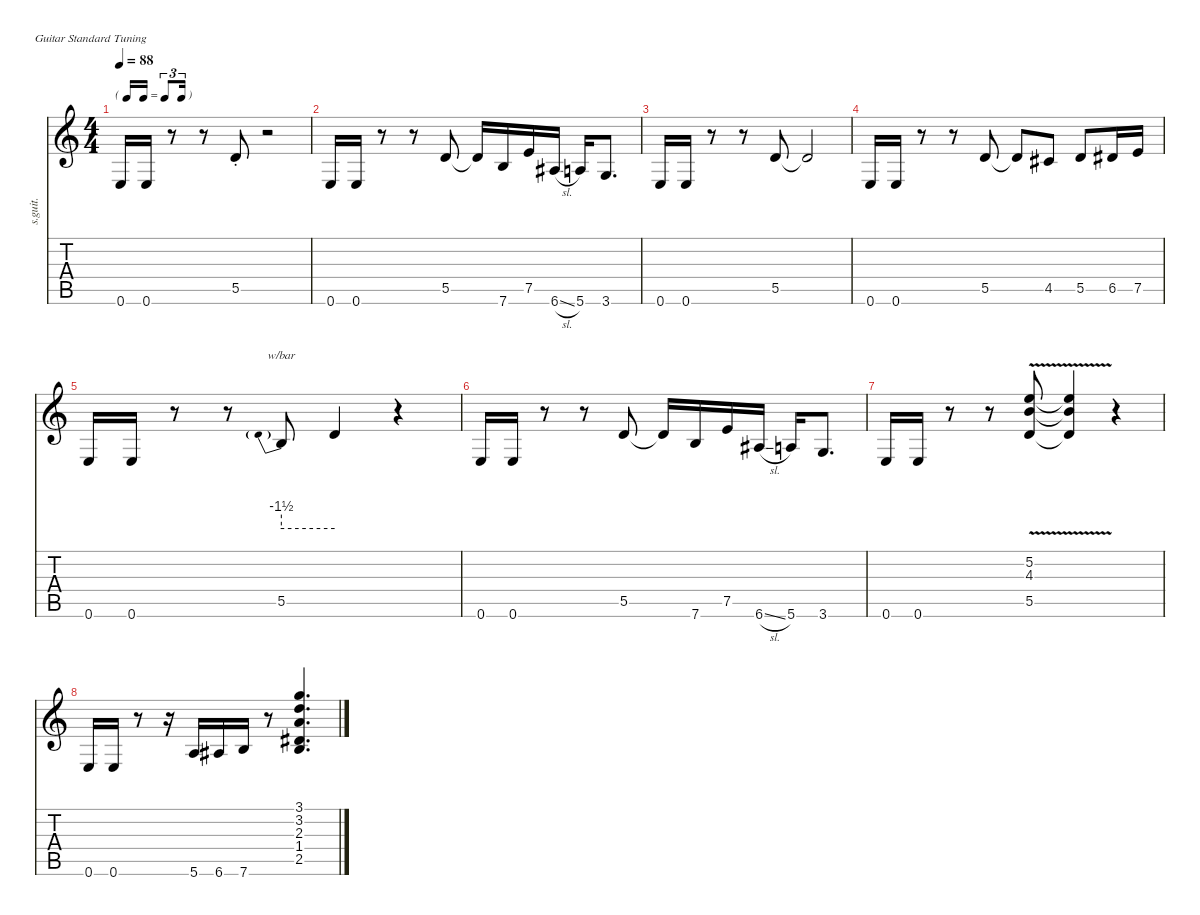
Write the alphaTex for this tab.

\defaultSystemsLayout 4
\hideDynamics
\bracketExtendMode nobrackets
\track ("Track 1" "s.guit.") {instrument electricguitarjazz}
\staff {score tabs}
\tuning (E4 B3 G3 D3 A2 E2)
\ts (4 4)
\tf triplet16th
\tempo 88
\clef g2
\ks c
0.6.16{lyrics (0 "") lyrics (1 "") lyrics (2 "") lyrics (3 "") lyrics (4 "") dy f} 0.6.16{lyrics (0 "") lyrics (1 "") lyrics (2 "") lyrics (3 "") lyrics (4 "")} r.8 r.8 5.5{st}.8{lyrics (0 "") lyrics (1 "") lyrics (2 "") lyrics (3 "") lyrics (4 "")} r.2 |
0.6.16{lyrics (0 "") lyrics (1 "") lyrics (2 "") lyrics (3 "") lyrics (4 "")} 0.6.16{lyrics (0 "") lyrics (1 "") lyrics (2 "") lyrics (3 "") lyrics (4 "")} r.8 r.8 5.5.8{lyrics (0 "") lyrics (1 "") lyrics (2 "") lyrics (3 "") lyrics (4 "")} 5.5{t}.16{lyrics (0 "") lyrics (1 "") lyrics (2 "") lyrics (3 "") lyrics (4 "")} 7.6.16{lyrics (0 "") lyrics (1 "") lyrics (2 "") lyrics (3 "") lyrics (4 "")} 7.5.16{lyrics (0 "") lyrics (1 "") lyrics (2 "") lyrics (3 "") lyrics (4 "")} 6.6{sl acc #}.16{lyrics (0 "") lyrics (1 "") lyrics (2 "") lyrics (3 "") lyrics (4 "")} 5.6.16{lyrics (0 "") lyrics (1 "") lyrics (2 "") lyrics (3 "") lyrics (4 "")} 3.6.8{d lyrics (0 "") lyrics (1 "") lyrics (2 "") lyrics (3 "") lyrics (4 "")} |
0.6.16{lyrics (0 "") lyrics (1 "") lyrics (2 "") lyrics (3 "") lyrics (4 "")} 0.6.16{lyrics (0 "") lyrics (1 "") lyrics (2 "") lyrics (3 "") lyrics (4 "")} r.8 r.8 5.5.8{lyrics (0 "") lyrics (1 "") lyrics (2 "") lyrics (3 "") lyrics (4 "")} 5.5{t}.2{lyrics (0 "") lyrics (1 "") lyrics (2 "") lyrics (3 "") lyrics (4 "")} |
0.6.16{lyrics (0 "") lyrics (1 "") lyrics (2 "") lyrics (3 "") lyrics (4 "")} 0.6.16{lyrics (0 "") lyrics (1 "") lyrics (2 "") lyrics (3 "") lyrics (4 "")} r.8 r.8 5.5.8{lyrics (0 "") lyrics (1 "") lyrics (2 "") lyrics (3 "") lyrics (4 "")} 5.5{t}.8{lyrics (0 "") lyrics (1 "") lyrics (2 "") lyrics (3 "") lyrics (4 "")} 4.5{acc #}.8{lyrics (0 "") lyrics (1 "") lyrics (2 "") lyrics (3 "") lyrics (4 "")} 5.5.8{lyrics (0 "") lyrics (1 "") lyrics (2 "") lyrics (3 "") lyrics (4 "")} 6.5{acc #}.16{lyrics (0 "") lyrics (1 "") lyrics (2 "") lyrics (3 "") lyrics (4 "")} 7.5.16{lyrics (0 "") lyrics (1 "") lyrics (2 "") lyrics (3 "") lyrics (4 "")} |
0.6.16{lyrics (0 "") lyrics (1 "") lyrics (2 "") lyrics (3 "") lyrics (4 "")} 0.6.16{lyrics (0 "") lyrics (1 "") lyrics (2 "") lyrics (3 "") lyrics (4 "")} r.8 r.8 5.5.8{tbe (predive default 0 -6 60 -6) lyrics (0 "") lyrics (1 "") lyrics (2 "") lyrics (3 "") lyrics (4 "")} 5.5{t}.4{lyrics (0 "") lyrics (1 "") lyrics (2 "") lyrics (3 "") lyrics (4 "")} r.4 |
0.6.16{lyrics (0 "") lyrics (1 "") lyrics (2 "") lyrics (3 "") lyrics (4 "")} 0.6.16{lyrics (0 "") lyrics (1 "") lyrics (2 "") lyrics (3 "") lyrics (4 "")} r.8 r.8 5.5.8{lyrics (0 "") lyrics (1 "") lyrics (2 "") lyrics (3 "") lyrics (4 "")} 5.5{t}.16{lyrics (0 "") lyrics (1 "") lyrics (2 "") lyrics (3 "") lyrics (4 "")} 7.6.16{lyrics (0 "") lyrics (1 "") lyrics (2 "") lyrics (3 "") lyrics (4 "")} 7.5.16{lyrics (0 "") lyrics (1 "") lyrics (2 "") lyrics (3 "") lyrics (4 "")} 6.6{sl acc #}.16{lyrics (0 "") lyrics (1 "") lyrics (2 "") lyrics (3 "") lyrics (4 "")} 5.6.16{lyrics (0 "") lyrics (1 "") lyrics (2 "") lyrics (3 "") lyrics (4 "")} 3.6.8{d lyrics (0 "") lyrics (1 "") lyrics (2 "") lyrics (3 "") lyrics (4 "")} |
0.6.16{lyrics (0 "") lyrics (1 "") lyrics (2 "") lyrics (3 "") lyrics (4 "")} 0.6.16{lyrics (0 "") lyrics (1 "") lyrics (2 "") lyrics (3 "") lyrics (4 "")} r.8 r.8 (5.2{v} 4.3{v} 5.5{v}).8{lyrics (0 "") lyrics (1 "") lyrics (2 "") lyrics (3 "") lyrics (4 "")} (5.2{v t} 4.3{v t} 5.5{v t}).4{lyrics (0 "") lyrics (1 "") lyrics (2 "") lyrics (3 "") lyrics (4 "")} r.4 |
0.6.16{lyrics (0 "") lyrics (1 "") lyrics (2 "") lyrics (3 "") lyrics (4 "")} 0.6.16{lyrics (0 "") lyrics (1 "") lyrics (2 "") lyrics (3 "") lyrics (4 "")} r.8 r.16 5.6.16{lyrics (0 "") lyrics (1 "") lyrics (2 "") lyrics (3 "") lyrics (4 "")} 6.6{acc #}.16{lyrics (0 "") lyrics (1 "") lyrics (2 "") lyrics (3 "") lyrics (4 "")} 7.6.16{lyrics (0 "") lyrics (1 "") lyrics (2 "") lyrics (3 "") lyrics (4 "")} r.8 (3.1 3.2 2.3 1.4{acc #} 2.5).4{d lyrics (0 "") lyrics (1 "") lyrics (2 "") lyrics (3 "") lyrics (4 "")}
